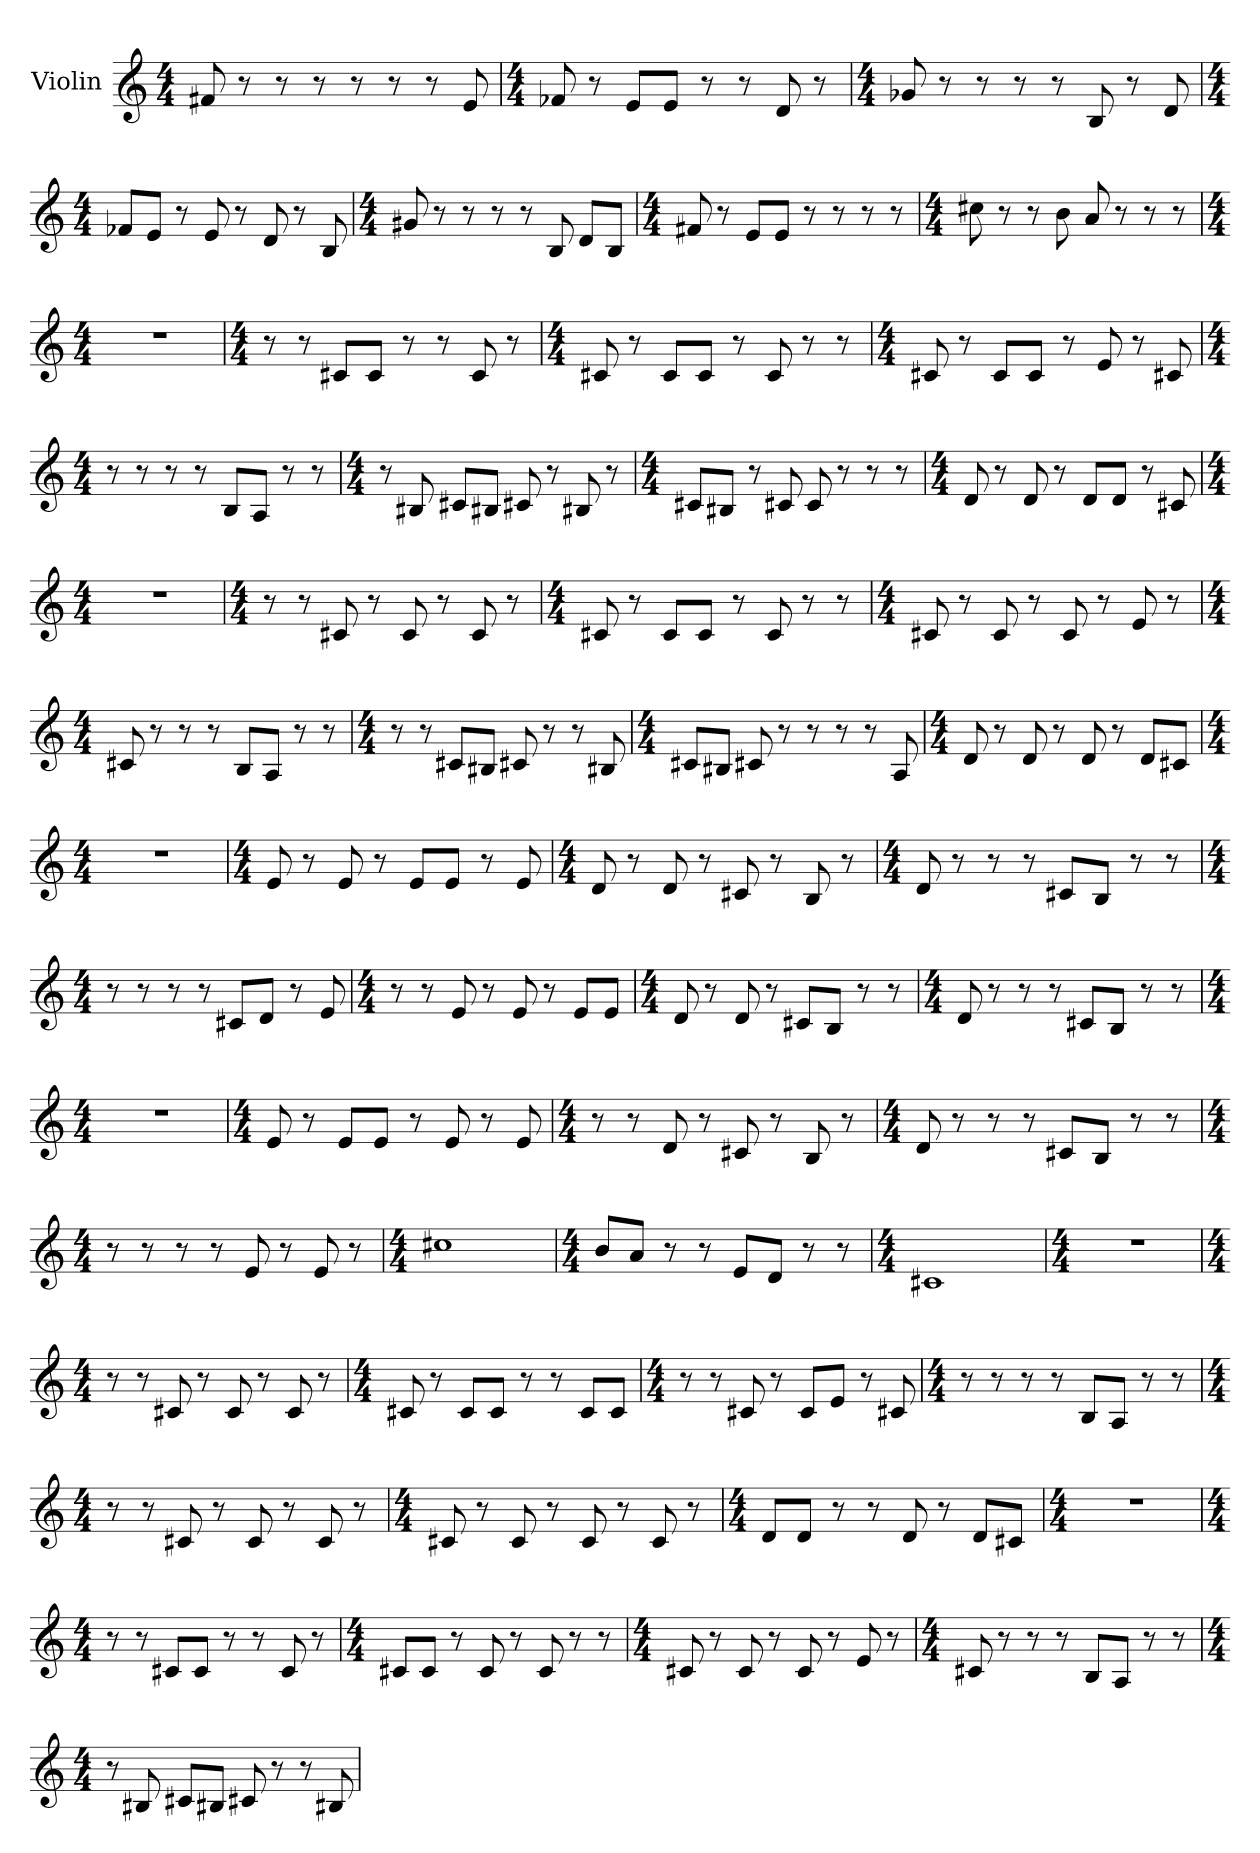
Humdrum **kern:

**kern
*part1
*staff1
*I"Violin
*I'Vln
*M4/4
=
8f#X
8r
8r
8r
8r
8r
8r
8e
=
*M4/4
8f-X
8r
8eL
8eJ
8r
8r
8d
8r
=
*M4/4
8g-X
8r
8r
8r
8r
8B
8r
8d
=
*M4/4
8f-XL
8eJ
8r
8e
8r
8d
8r
8B
=
*M4/4
8g#X
8r
8r
8r
8r
8B
8dL
8BJ
=
*M4/4
8f#X
8r
8eL
8eJ
8r
8r
8r
8r
=
*M4/4
8cc#X
8r
8r
8b
8a
8r
8r
8r
=
*M4/4
1r
=
*M4/4
8r
8r
8c#XL
8c#J
8r
8r
8c#
8r
=
*M4/4
8c#X
8r
8c#L
8c#J
8r
8c#
8r
8r
=
*M4/4
8c#X
8r
8c#L
8c#J
8r
8e
8r
8c#X
=
*M4/4
8r
8r
8r
8r
8BL
8AJ
8r
8r
=
*M4/4
8r
8B#X
8c#XL
8B#XJ
8c#X
8r
8B#X
8r
=
*M4/4
8c#XL
8B#XJ
8r
8c#X
8c#
8r
8r
8r
=
*M4/4
8d
8r
8d
8r
8dL
8dJ
8r
8c#X
=
*M4/4
1r
=
*M4/4
8r
8r
8c#X
8r
8c#
8r
8c#
8r
=
*M4/4
8c#X
8r
8c#L
8c#J
8r
8c#
8r
8r
=
*M4/4
8c#X
8r
8c#
8r
8c#
8r
8e
8r
=
*M4/4
8c#X
8r
8r
8r
8BL
8AJ
8r
8r
=
*M4/4
8r
8r
8c#XL
8B#XJ
8c#X
8r
8r
8B#X
=
*M4/4
8c#XL
8B#XJ
8c#X
8r
8r
8r
8r
8A
=
*M4/4
8d
8r
8d
8r
8d
8r
8dL
8c#XJ
=
*M4/4
1r
=
*M4/4
8e
8r
8e
8r
8eL
8eJ
8r
8e
=
*M4/4
8d
8r
8d
8r
8c#X
8r
8B
8r
=
*M4/4
8d
8r
8r
8r
8c#XL
8BJ
8r
8r
=
*M4/4
8r
8r
8r
8r
8c#XL
8dJ
8r
8e
=
*M4/4
8r
8r
8e
8r
8e
8r
8eL
8eJ
=
*M4/4
8d
8r
8d
8r
8c#XL
8BJ
8r
8r
=
*M4/4
8d
8r
8r
8r
8c#XL
8BJ
8r
8r
=
*M4/4
1r
=
*M4/4
8e
8r
8eL
8eJ
8r
8e
8r
8e
=
*M4/4
8r
8r
8d
8r
8c#X
8r
8B
8r
=
*M4/4
8d
8r
8r
8r
8c#XL
8BJ
8r
8r
=
*M4/4
8r
8r
8r
8r
8e
8r
8e
8r
=
*M4/4
1cc#X
=
*M4/4
8bL
8aJ
8r
8r
8eL
8dJ
8r
8r
=
*M4/4
1c#X
=
*M4/4
1r
=
*M4/4
8r
8r
8c#X
8r
8c#
8r
8c#
8r
=
*M4/4
8c#X
8r
8c#L
8c#J
8r
8r
8c#L
8c#J
=
*M4/4
8r
8r
8c#X
8r
8c#L
8eJ
8r
8c#X
=
*M4/4
8r
8r
8r
8r
8BL
8AJ
8r
8r
=
*M4/4
8r
8r
8c#X
8r
8c#
8r
8c#
8r
=
*M4/4
8c#X
8r
8c#
8r
8c#
8r
8c#
8r
=
*M4/4
8dL
8dJ
8r
8r
8d
8r
8dL
8c#XJ
=
*M4/4
1r
=
*M4/4
8r
8r
8c#XL
8c#J
8r
8r
8c#
8r
=
*M4/4
8c#XL
8c#J
8r
8c#
8r
8c#
8r
8r
=
*M4/4
8c#X
8r
8c#
8r
8c#
8r
8e
8r
=
*M4/4
8c#X
8r
8r
8r
8BL
8AJ
8r
8r
=
*M4/4
8r
8B#X
8c#XL
8B#XJ
8c#X
8r
8r
8B#X
=
*-
